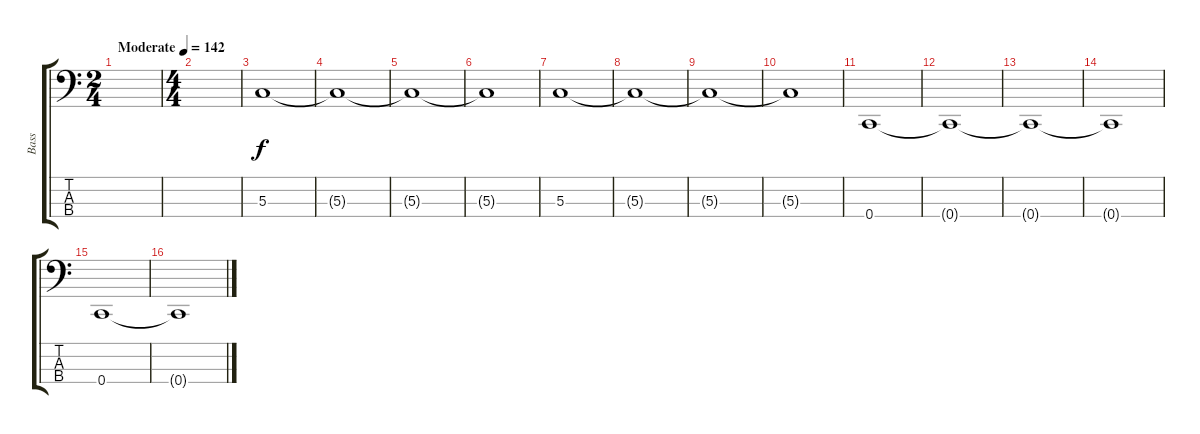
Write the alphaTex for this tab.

\track ("Bass" "Bass") {instrument electricbassfinger}
\staff {score tabs}
\tuning (F2 C2 G1 C1) {hide}
\ts (2 4)
\tempo (142 "Moderate")
\clef f4
\ks c
|
\ts (4 4)
|
5.3.1{volume 13} |
5.3{t}.1 |
5.3{t}.1 |
5.3{t}.1{volume 0} |
5.3.1{volume 13} |
5.3{t}.1 |
5.3{t}.1 |
5.3{t}.1 |
0.4.1 |
0.4{t}.1 |
0.4{t}.1 |
0.4{t}.1 |
0.4.1 |
0.4{t}.1
